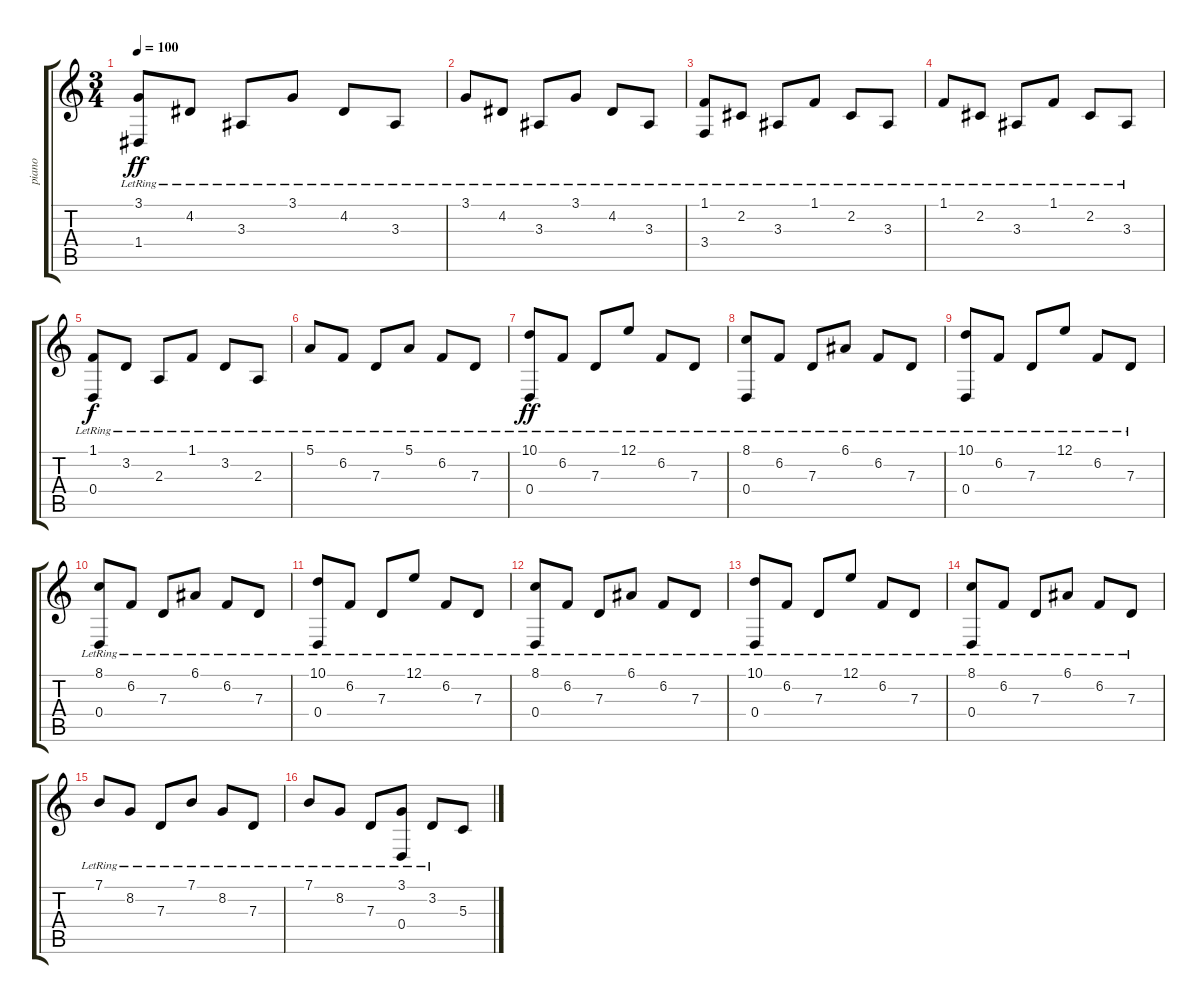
\track ("piano" "piano") {instrument acousticgrandpiano}
\staff {score tabs}
\tuning (E4 B3 G3 D3 A2 E2) {hide}
\ts (3 4)
\tempo 100
\clef g2
\ks c
(3.1{lr} 1.4{lr}).8{dy ff} 4.2{lr}.8 3.3{lr}.8 3.1{lr}.8 4.2{lr}.8 3.3{lr}.8 |
3.1{lr}.8 4.2{lr}.8 3.3{lr}.8 3.1{lr}.8 4.2{lr}.8 3.3{lr}.8 |
(1.1{lr} 3.4{lr}).8 2.2{lr}.8 3.3{lr}.8 1.1{lr}.8 2.2{lr}.8 3.3{lr}.8 |
1.1{lr}.8 2.2{lr}.8 3.3{lr}.8 1.1{lr}.8 2.2{lr}.8 3.3{lr}.8 |
(1.1{lr} 0.4{lr}).8{dy f} 3.2{lr}.8 2.3{lr}.8 1.1{lr}.8 3.2{lr}.8 2.3{lr}.8 |
5.1{lr}.8 6.2{lr}.8 7.3{lr}.8 5.1{lr}.8 6.2{lr}.8 7.3{lr}.8 |
(10.1{lr} 0.4{lr}).8{dy ff} 6.2{lr}.8 7.3{lr}.8 12.1{lr}.8 6.2{lr}.8 7.3{lr}.8 |
(8.1{lr} 0.4{lr}).8 6.2{lr}.8 7.3{lr}.8 6.1{lr}.8 6.2{lr}.8 7.3{lr}.8 |
(10.1{lr} 0.4{lr}).8 6.2{lr}.8 7.3{lr}.8 12.1{lr}.8 6.2{lr}.8 7.3{lr}.8 |
(8.1{lr} 0.4{lr}).8 6.2{lr}.8 7.3{lr}.8 6.1{lr}.8 6.2{lr}.8 7.3{lr}.8 |
(10.1{lr} 0.4{lr}).8 6.2{lr}.8 7.3{lr}.8 12.1{lr}.8 6.2{lr}.8 7.3{lr}.8 |
(8.1{lr} 0.4{lr}).8 6.2{lr}.8 7.3{lr}.8 6.1{lr}.8 6.2{lr}.8 7.3{lr}.8 |
(10.1{lr} 0.4{lr}).8 6.2{lr}.8 7.3{lr}.8 12.1{lr}.8 6.2{lr}.8 7.3{lr}.8 |
(8.1{lr} 0.4{lr}).8 6.2{lr}.8 7.3{lr}.8 6.1{lr}.8 6.2{lr}.8 7.3{lr}.8 |
7.1{lr}.8 8.2{lr}.8 7.3{lr}.8 7.1{lr}.8 8.2{lr}.8 7.3{lr}.8 |
7.1{lr}.8 8.2{lr}.8 7.3{lr}.8 (3.1{lr} 0.4{lr}).8 3.2{lr}.8 5.3.8
